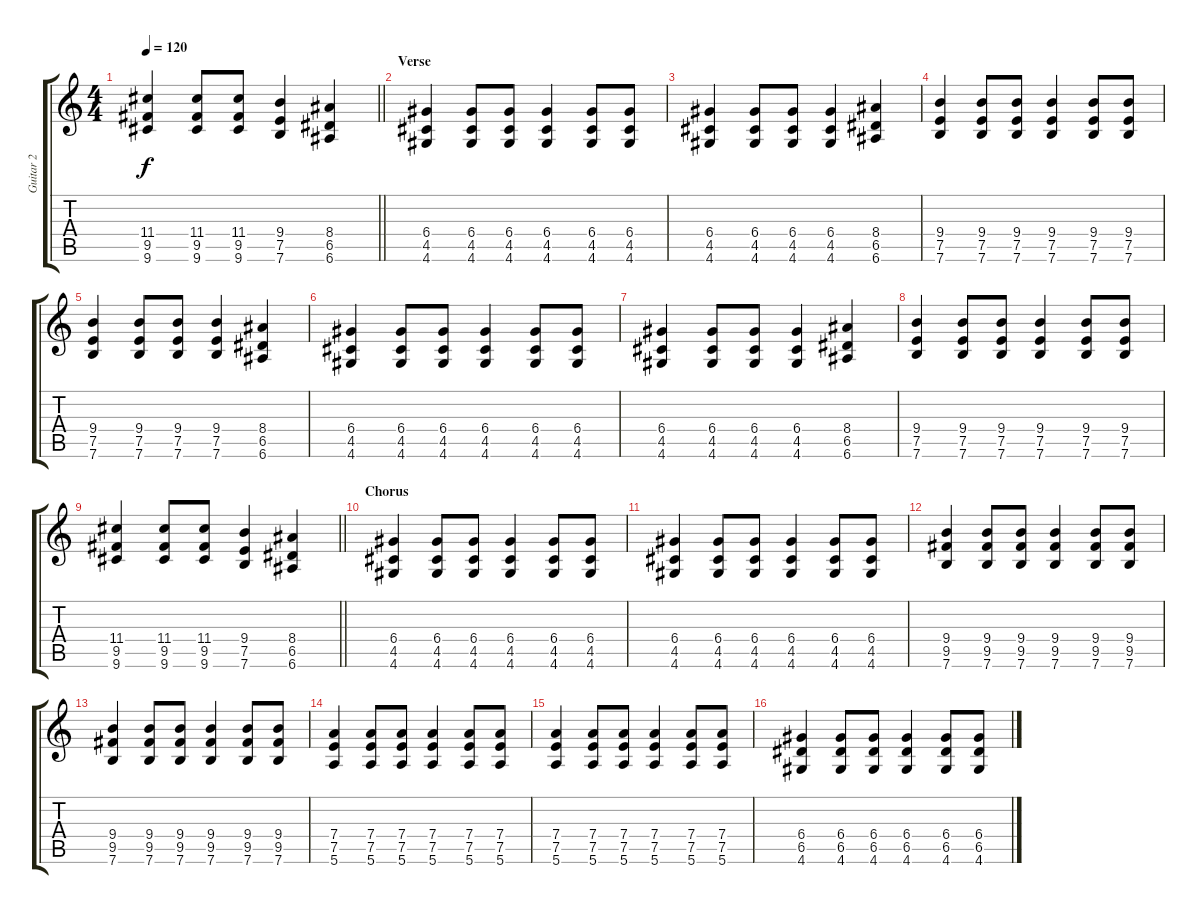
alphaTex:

\track ("Guitar 2" "Guitar 2") {instrument distortionguitar}
\staff {score tabs}
\tuning (E4 B3 G3 D3 A2 E2) {hide}
\ts (4 4)
\tempo 120
\clef g2
\barLineRight lightlight
\ks c
(11.4 9.5 9.6).4{dy f} (11.4 9.5 9.6).8 (11.4 9.5 9.6).8 (9.4 7.5 7.6).4 (8.4 6.5 6.6).4 |
\section ("" "Verse")
(6.4 4.5 4.6).4 (6.4 4.5 4.6).8 (6.4 4.5 4.6).8 (6.4 4.5 4.6).4 (6.4 4.5 4.6).8 (6.4 4.5 4.6).8 |
(6.4 4.5 4.6).4 (6.4 4.5 4.6).8 (6.4 4.5 4.6).8 (6.4 4.5 4.6).4 (8.4 6.5 6.6).4 |
(9.4 7.5 7.6).4 (9.4 7.5 7.6).8 (9.4 7.5 7.6).8 (9.4 7.5 7.6).4 (9.4 7.5 7.6).8 (9.4 7.5 7.6).8 |
(9.4 7.5 7.6).4 (9.4 7.5 7.6).8 (9.4 7.5 7.6).8 (9.4 7.5 7.6).4 (8.4 6.5 6.6).4 |
(6.4 4.5 4.6).4 (6.4 4.5 4.6).8 (6.4 4.5 4.6).8 (6.4 4.5 4.6).4 (6.4 4.5 4.6).8 (6.4 4.5 4.6).8 |
(6.4 4.5 4.6).4 (6.4 4.5 4.6).8 (6.4 4.5 4.6).8 (6.4 4.5 4.6).4 (8.4 6.5 6.6).4 |
(9.4 7.5 7.6).4 (9.4 7.5 7.6).8 (9.4 7.5 7.6).8 (9.4 7.5 7.6).4 (9.4 7.5 7.6).8 (9.4 7.5 7.6).8 |
\barLineRight lightlight
(11.4 9.5 9.6).4 (11.4 9.5 9.6).8 (11.4 9.5 9.6).8 (9.4 7.5 7.6).4 (8.4 6.5 6.6).4 |
\section ("" "Chorus")
(6.4 4.5 4.6).4 (6.4 4.5 4.6).8 (6.4 4.5 4.6).8 (6.4 4.5 4.6).4 (6.4 4.5 4.6).8 (6.4 4.5 4.6).8 |
(6.4 4.5 4.6).4 (6.4 4.5 4.6).8 (6.4 4.5 4.6).8 (6.4 4.5 4.6).4 (6.4 4.5 4.6).8 (6.4 4.5 4.6).8 |
(9.4 9.5 7.6).4 (9.4 9.5 7.6).8 (9.4 9.5 7.6).8 (9.4 9.5 7.6).4 (9.4 9.5 7.6).8 (9.4 9.5 7.6).8 |
(9.4 9.5 7.6).4 (9.4 9.5 7.6).8 (9.4 9.5 7.6).8 (9.4 9.5 7.6).4 (9.4 9.5 7.6).8 (9.4 9.5 7.6).8 |
(7.4 7.5 5.6).4 (7.4 7.5 5.6).8 (7.4 7.5 5.6).8 (7.4 7.5 5.6).4 (7.4 7.5 5.6).8 (7.4 7.5 5.6).8 |
(7.4 7.5 5.6).4 (7.4 7.5 5.6).8 (7.4 7.5 5.6).8 (7.4 7.5 5.6).4 (7.4 7.5 5.6).8 (7.4 7.5 5.6).8 |
(6.4 6.5 4.6).4 (6.4 6.5 4.6).8 (6.4 6.5 4.6).8 (6.4 6.5 4.6).4 (6.4 6.5 4.6).8 (6.4 6.5 4.6).8
